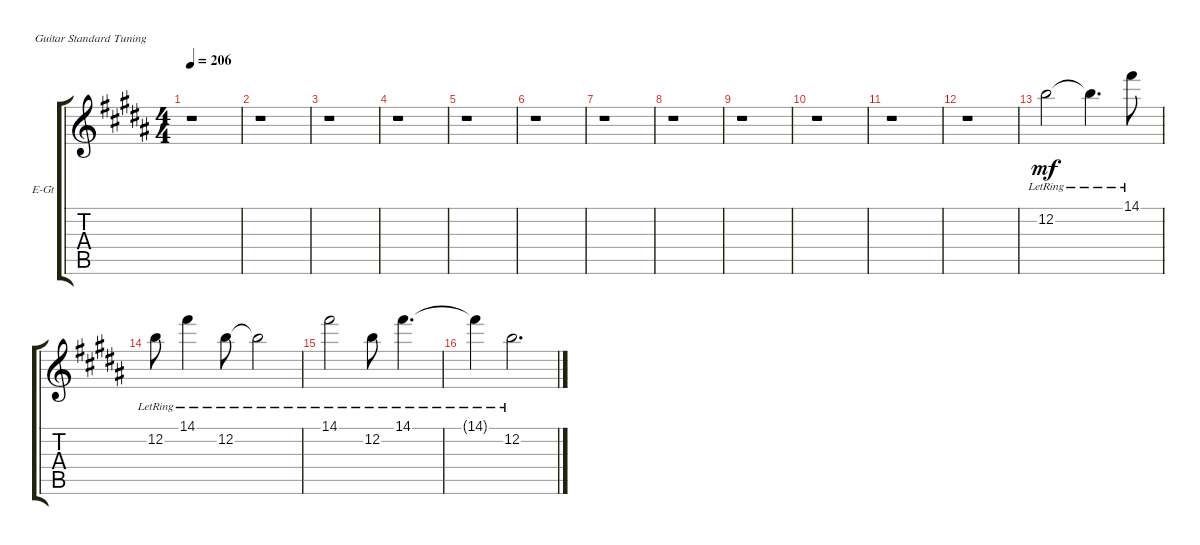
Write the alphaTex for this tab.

\defaultSystemsLayout 4
\bracketExtendMode groupsimilarinstruments
\firstSystemTrackNameOrientation horizontal
\otherSystemsTrackNameOrientation horizontal
\track ("Guitar 2" "E-Gt") {instrument distortionguitar}
\staff {score tabs}
\tuning (E4 B3 G3 D3 A2 E2)
\ts (4 4)
\tempo 206
\clef g2
\ks b
r.1{dy mf} |
r.1 |
r.1 |
r.1 |
r.1 |
r.1 |
r.1 |
r.1 |
r.1 |
r.1 |
r.1 |
r.1 |
12.2{lr}.2 12.2{lr t}.4{d} 14.1{lr}.8 |
12.2{lr}.8 14.1{lr}.4 12.2{lr}.8 12.2{lr t}.2 |
14.1{lr}.2 12.2{lr}.8 14.1{lr}.4{d} |
14.1{lr t}.4 12.2{lr}.2{d}
